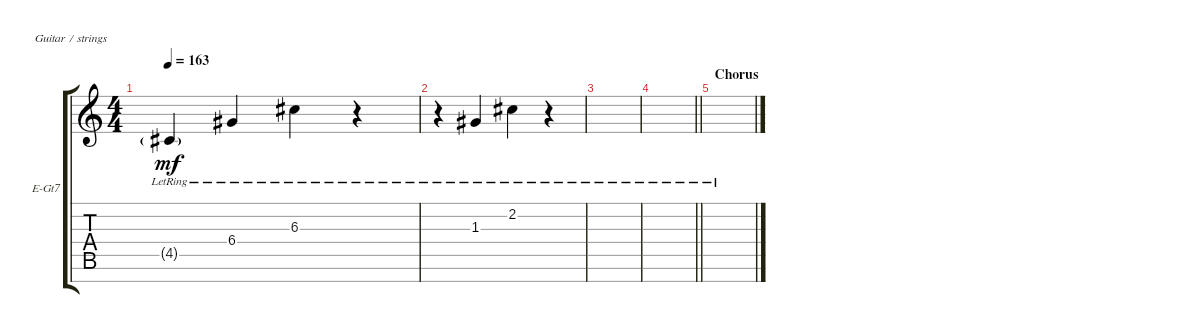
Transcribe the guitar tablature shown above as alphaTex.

\bracketExtendMode groupsimilarinstruments
\firstSystemTrackNameOrientation horizontal
\otherSystemsTrackNameOrientation horizontal
\track ("Electric Guitar" "E-Gt7") {instrument electricguitarclean}
\staff {score tabs}
\tuning (E4 B3 G3 D3 A2 E2 B1)
\ts (4 4)
\tempo 163
\clef g2
\scale
0.333333
\ks c
4.5{g lr}.4{dy mf} 6.4{lr}.4 6.3{lr}.4 r.4 |
\scale
0.333333 r.4 1.3{lr}.4 2.2{lr}.4 r.4 |
\scale
0.333333 |
\scale
0.333333
\barLineRight lightlight
|
\section ("" "Chorus")
\scale
0.333333 |
\scale
0.333333 |
\scale
0.333333 |
\scale
0.333333 |
\scale
0.333333 |
\scale
0.333333 |
\scale
0.333333 |
\scale
0.333333 |
\scale
0.333333 |
\scale
0.333333 |
\scale
0.333333 |
\scale
0.333333
